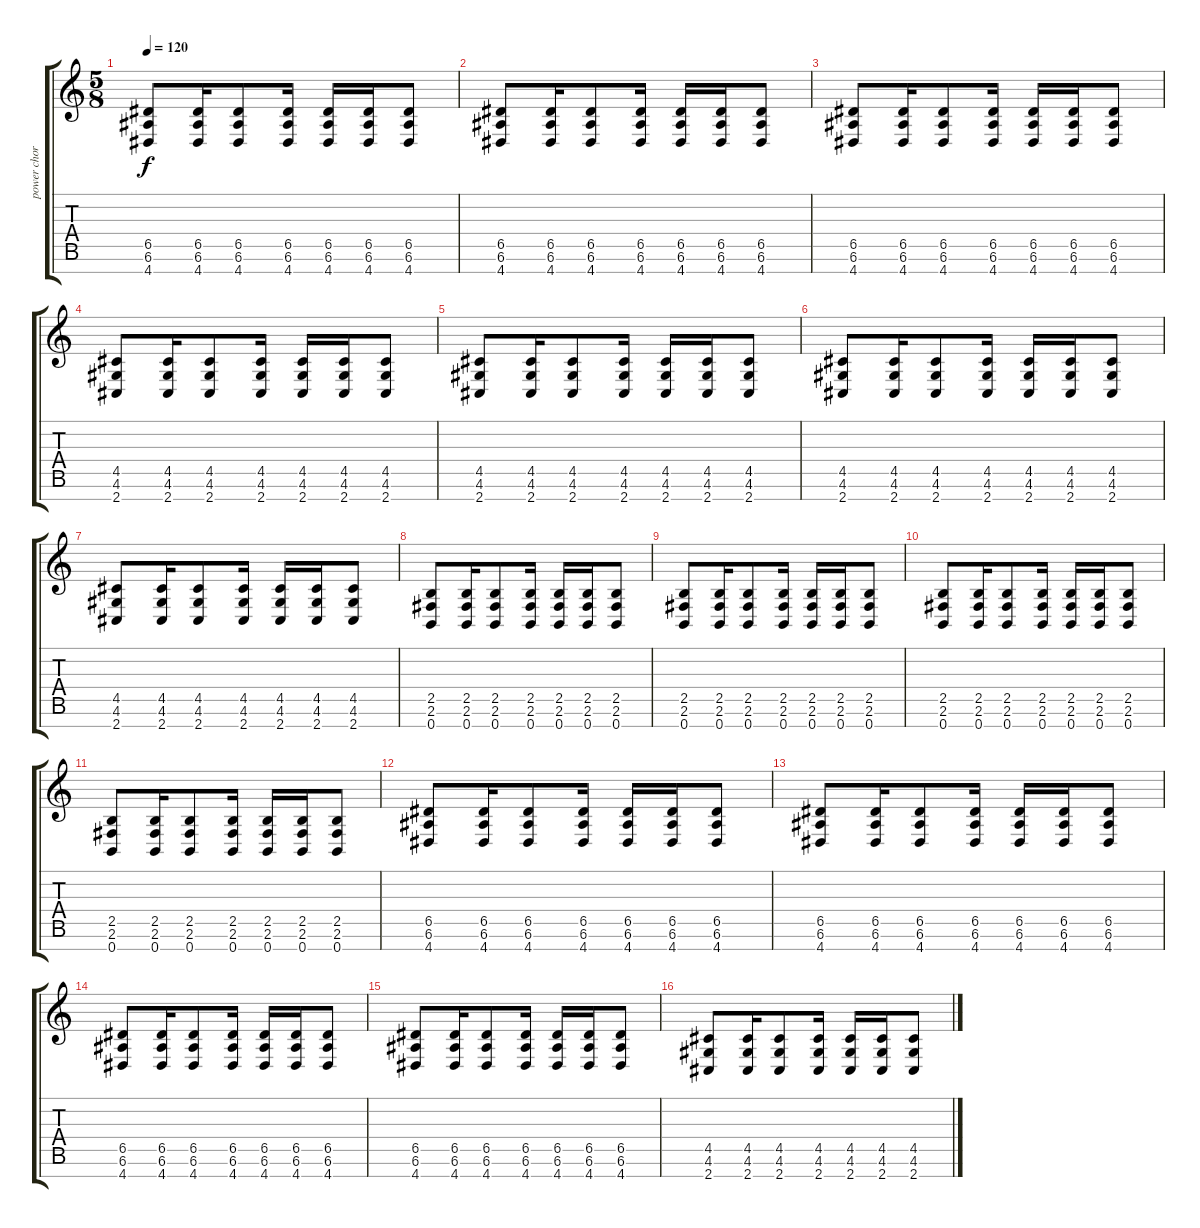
\track ("power chords" "power chor") {instrument distortionguitar}
\staff {score tabs}
\tuning (E4 B3 G3 D3 A2 E2 B1) {hide}
\ts (5 8)
\tempo 120
\clef g2
\ks c
(6.5 6.6 4.7).8{dy f} (6.5 6.6 4.7).16 (6.5 6.6 4.7).8 (6.5 6.6 4.7).16 (6.5 6.6 4.7).16 (6.5 6.6 4.7).16 (6.5 6.6 4.7).8 |
(6.5 6.6 4.7).8 (6.5 6.6 4.7).16 (6.5 6.6 4.7).8 (6.5 6.6 4.7).16 (6.5 6.6 4.7).16 (6.5 6.6 4.7).16 (6.5 6.6 4.7).8 |
(6.5 6.6 4.7).8 (6.5 6.6 4.7).16 (6.5 6.6 4.7).8 (6.5 6.6 4.7).16 (6.5 6.6 4.7).16 (6.5 6.6 4.7).16 (6.5 6.6 4.7).8 |
(4.5 4.6 2.7).8 (4.5 4.6 2.7).16 (4.5 4.6 2.7).8 (4.5 4.6 2.7).16 (4.5 4.6 2.7).16 (4.5 4.6 2.7).16 (4.5 4.6 2.7).8 |
(4.5 4.6 2.7).8 (4.5 4.6 2.7).16 (4.5 4.6 2.7).8 (4.5 4.6 2.7).16 (4.5 4.6 2.7).16 (4.5 4.6 2.7).16 (4.5 4.6 2.7).8 |
(4.5 4.6 2.7).8 (4.5 4.6 2.7).16 (4.5 4.6 2.7).8 (4.5 4.6 2.7).16 (4.5 4.6 2.7).16 (4.5 4.6 2.7).16 (4.5 4.6 2.7).8 |
(4.5 4.6 2.7).8 (4.5 4.6 2.7).16 (4.5 4.6 2.7).8 (4.5 4.6 2.7).16 (4.5 4.6 2.7).16 (4.5 4.6 2.7).16 (4.5 4.6 2.7).8 |
(2.5 2.6 0.7).8 (2.5 2.6 0.7).16 (2.5 2.6 0.7).8 (2.5 2.6 0.7).16 (2.5 2.6 0.7).16 (2.5 2.6 0.7).16 (2.5 2.6 0.7).8 |
(2.5 2.6 0.7).8 (2.5 2.6 0.7).16 (2.5 2.6 0.7).8 (2.5 2.6 0.7).16 (2.5 2.6 0.7).16 (2.5 2.6 0.7).16 (2.5 2.6 0.7).8 |
(2.5 2.6 0.7).8 (2.5 2.6 0.7).16 (2.5 2.6 0.7).8 (2.5 2.6 0.7).16 (2.5 2.6 0.7).16 (2.5 2.6 0.7).16 (2.5 2.6 0.7).8 |
(2.5 2.6 0.7).8 (2.5 2.6 0.7).16 (2.5 2.6 0.7).8 (2.5 2.6 0.7).16 (2.5 2.6 0.7).16 (2.5 2.6 0.7).16 (2.5 2.6 0.7).8 |
(6.5 6.6 4.7).8 (6.5 6.6 4.7).16 (6.5 6.6 4.7).8 (6.5 6.6 4.7).16 (6.5 6.6 4.7).16 (6.5 6.6 4.7).16 (6.5 6.6 4.7).8 |
(6.5 6.6 4.7).8 (6.5 6.6 4.7).16 (6.5 6.6 4.7).8 (6.5 6.6 4.7).16 (6.5 6.6 4.7).16 (6.5 6.6 4.7).16 (6.5 6.6 4.7).8 |
(6.5 6.6 4.7).8 (6.5 6.6 4.7).16 (6.5 6.6 4.7).8 (6.5 6.6 4.7).16 (6.5 6.6 4.7).16 (6.5 6.6 4.7).16 (6.5 6.6 4.7).8 |
(6.5 6.6 4.7).8 (6.5 6.6 4.7).16 (6.5 6.6 4.7).8 (6.5 6.6 4.7).16 (6.5 6.6 4.7).16 (6.5 6.6 4.7).16 (6.5 6.6 4.7).8 |
(4.5 4.6 2.7).8 (4.5 4.6 2.7).16 (4.5 4.6 2.7).8 (4.5 4.6 2.7).16 (4.5 4.6 2.7).16 (4.5 4.6 2.7).16 (4.5 4.6 2.7).8
